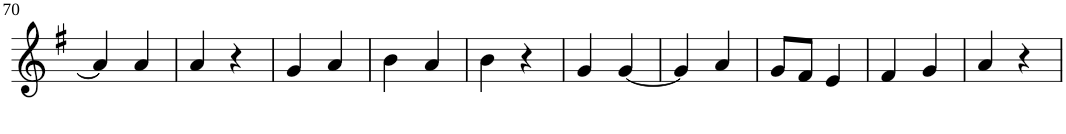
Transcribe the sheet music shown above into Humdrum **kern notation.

**kern
*part1
*staff1
*I"Violin
!!LO:PB:g=z
*clefG2
*k[f#]
*G:
*M2/4
=70
4a/]
4a/
=71
4a/
4r
=72
4g/
4a/
=73
4b\
4a/
=74
4b\
4r
=75
4g/
[4g/
=76
4g/]
4a/
=77
8g/L
8f#/J
4e/
=78
4f#/
4g/
=79
4a/
4r
=
*-
